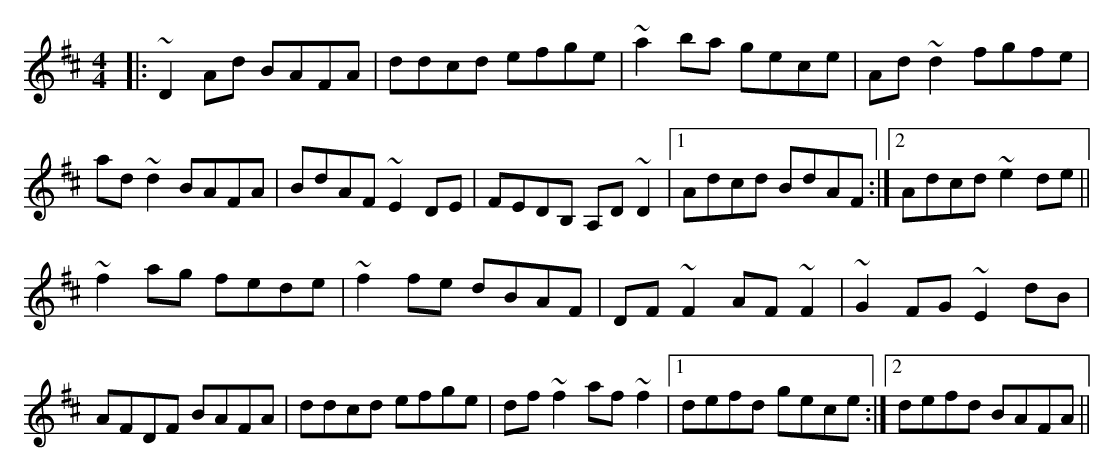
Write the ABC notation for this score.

X:1
M:4/4
K:D
|:~D2Ad BAFA|ddcd efge|~a2ba gece|Ad~d2 fgfe|
ad~d2 BAFA|BdAF ~E2DE|FEDB, A,D~D2|1 Adcd BdAF:|2 Adcd ~e2de||
~f2ag fede|~f2fe dBAF|DF~F2 AF~F2|~G2FG ~E2dB|
AFDF BAFA|ddcd efge|df~f2 af~f2|1 defd gece:|2 defd BAFA||
